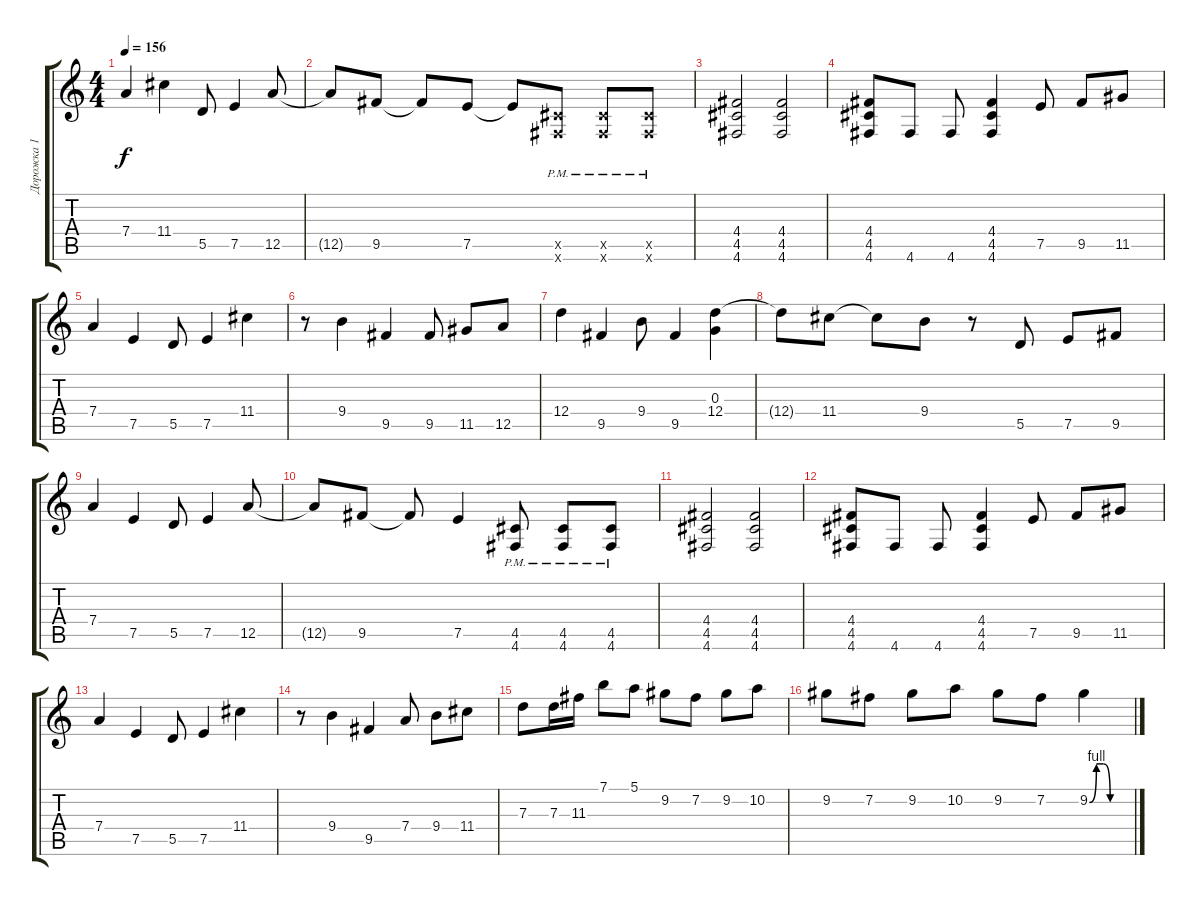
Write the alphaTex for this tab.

\track ("Дорожка 1" "Дорожка 1") {instrument electricguitarmuted}
\staff {score tabs}
\tuning (E4 B3 G3 D3 A2 D2) {hide}
\ts (4 4)
\tempo 156
\clef g2
\ks c
7.4.4{dy f} 11.4.4 5.5.8 7.5.4 12.5.8 |
12.5{t}.8 9.5.8 9.5{t}.8 7.5.8 7.5{t}.8 (4.5{pm x} 4.6{pm x}).8 (4.5{pm x} 4.6{pm x}).8 (4.5{pm x} 4.6{pm x}).8 |
(4.4 4.5 4.6).2 (4.4 4.5 4.6).2 |
(4.4 4.5 4.6).8 4.6.8 4.6.8 (4.4 4.5 4.6).4 7.5.8 9.5.8 11.5.8 |
7.4.4 7.5.4 5.5.8 7.5.4 11.4.4 |
r.8 9.4.4 9.5.4 9.5.8 11.5.8 12.5.8 |
12.4.4 9.5.4 9.4.8 9.5.4 (0.3 12.4).4 |
12.4{t}.8 11.4.8 11.4{t}.8 9.4.8 r.8 5.5.8 7.5.8 9.5.8 |
7.4.4 7.5.4 5.5.8 7.5.4 12.5.8 |
12.5{t}.8 9.5.8 9.5{t}.8 7.5.4 (4.5{pm} 4.6{pm}).8 (4.5{pm} 4.6{pm}).8 (4.5{pm} 4.6{pm}).8 |
(4.4 4.5 4.6).2 (4.4 4.5 4.6).2 |
(4.4 4.5 4.6).8 4.6.8 4.6.8 (4.4 4.5 4.6).4 7.5.8 9.5.8 11.5.8 |
7.4.4 7.5.4 5.5.8 7.5.4 11.4.4 |
r.8 9.4.4 9.5.4 7.4.8 9.4.8 11.4.8 |
7.3.8 7.3.16 11.3.16 7.1.8 5.1.8 9.2.8 7.2.8 9.2.8 10.2.8 |
9.2.8 7.2.8 9.2.8 10.2.8 9.2.8 7.2.8 9.2{be (custom 0 0 10 4 20 4 30 0 60 0)}.4
